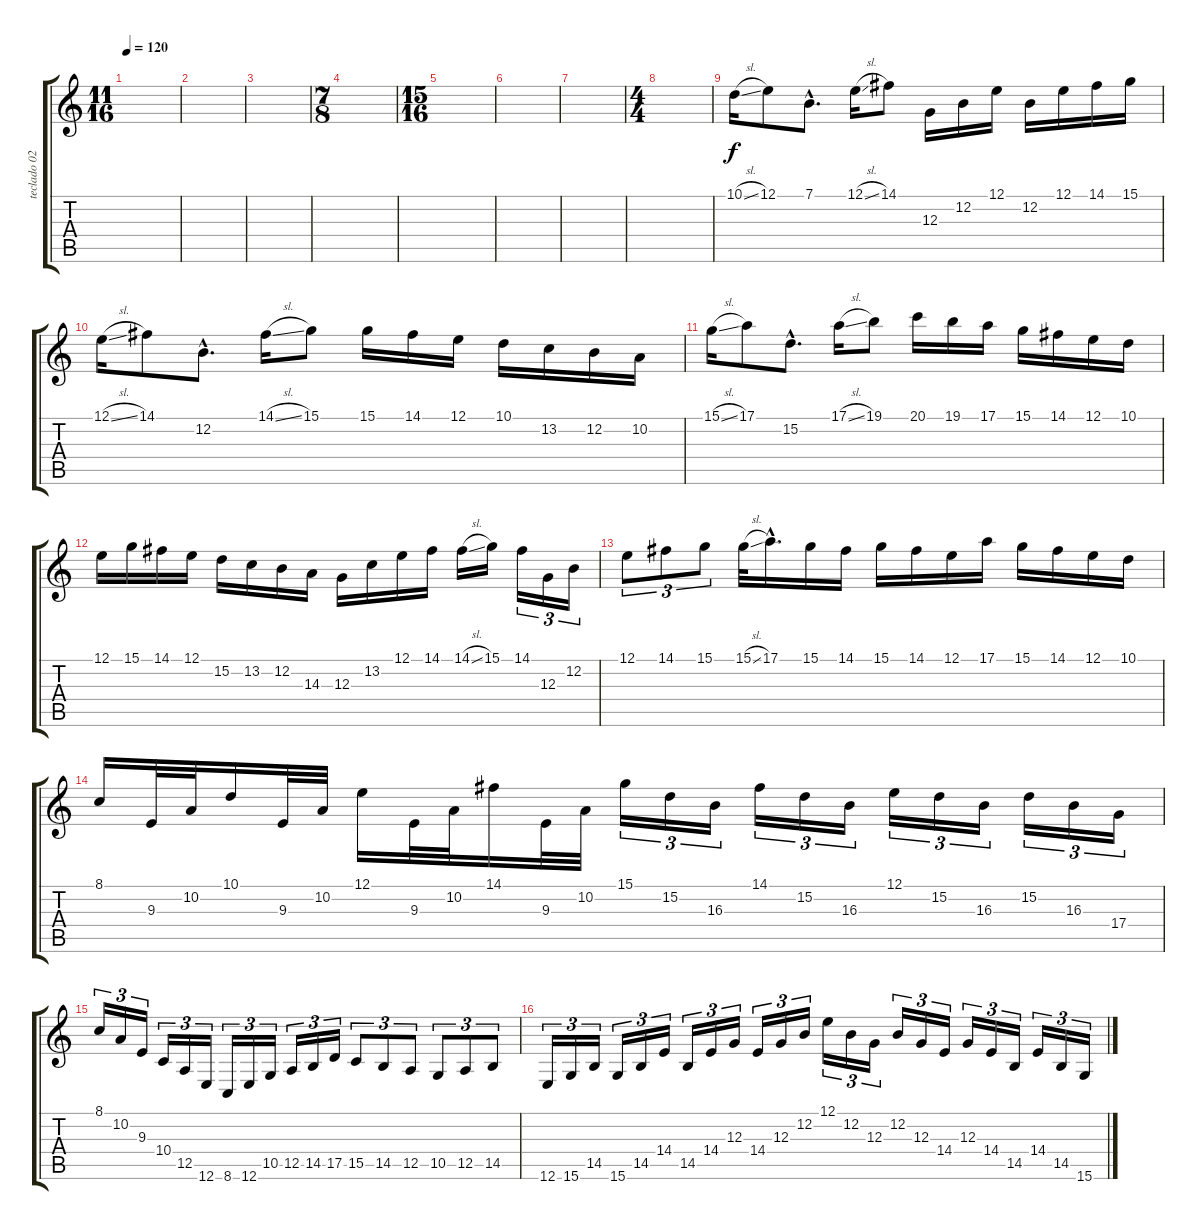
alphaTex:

\track ("teclado 02" "teclado 02") {instrument lead8bassandlead}
\staff {score tabs}
\tuning (E4 B3 G3 D3 A2 E2) {hide}
\ts (11 16)
\tempo 120
\clef g2
\ks c
|
|
|
\ts (7 8)
|
\ts (15 16)
|
|
|
\ts (4 4)
|
10.1{sl}.16{volume 14 instrument lead8bassandlead} 12.1.8 7.1{hac}.8{d} 12.1{sl}.16 14.1.8 12.3.16 12.2.16 12.1.16 12.2.16 12.1.16 14.1.16 15.1.16 |
12.1{sl}.16 14.1.8 12.2{hac}.8{d} 14.1{sl}.16 15.1.8 15.1.16 14.1.16 12.1.16 10.1.16 13.2.16 12.2.16 10.2.16 |
15.1{sl}.16 17.1.8 15.2{hac}.8{d} 17.1{sl}.16 19.1.8 20.1.16 19.1.16 17.1.16 15.1.16 14.1.16 12.1.16 10.1.16 |
12.1.16 15.1.16 14.1.16 12.1.16 15.2.16 13.2.16 12.2.16 14.3.16 12.3.16 13.2.16 12.1.16 14.1.16 14.1{sl}.16 15.1.16 14.1.16{tu (3 2)} 12.3.16{tu (3 2)} 12.2.16{tu (3 2)} |
12.1.8{tu (3 2)} 14.1.8{tu (3 2)} 15.1.8{tu (3 2)} 15.1{sl}.32 17.1{hac}.16{d} 15.1.16 14.1.16 15.1.16 14.1.16 12.1.16 17.1.16 15.1.16 14.1.16 12.1.16 10.1.16 |
8.1.16 9.3.32 10.2.32 10.1.16 9.3.32 10.2.32 12.1.16 9.3.32 10.2.32 14.1.16 9.3.32 10.2.32 15.1.16{tu (3 2)} 15.2.16{tu (3 2)} 16.3.16{tu (3 2)} 14.1.16{tu (3 2)} 15.2.16{tu (3 2)} 16.3.16{tu (3 2)} 12.1.16{tu (3 2)} 15.2.16{tu (3 2)} 16.3.16{tu (3 2)} 15.2.16{tu (3 2)} 16.3.16{tu (3 2)} 17.4.16{tu (3 2)} |
8.1.16{tu (3 2)} 10.2.16{tu (3 2)} 9.3.16{tu (3 2)} 10.4.16{tu (3 2)} 12.5.16{tu (3 2)} 12.6.16{tu (3 2)} 8.6.16{tu (3 2)} 12.6.16{tu (3 2)} 10.5.16{tu (3 2)} 12.5.16{tu (3 2)} 14.5.16{tu (3 2)} 17.5.16{tu (3 2)} 15.5.8{tu (3 2)} 14.5.8{tu (3 2)} 12.5.8{tu (3 2)} 10.5.8{tu (3 2)} 12.5.8{tu (3 2)} 14.5.8{tu (3 2)} |
12.6.16{tu (3 2)} 15.6.16{tu (3 2)} 14.5.16{tu (3 2)} 15.6.16{tu (3 2)} 14.5.16{tu (3 2)} 14.4.16{tu (3 2)} 14.5.16{tu (3 2)} 14.4.16{tu (3 2)} 12.3.16{tu (3 2)} 14.4.16{tu (3 2)} 12.3.16{tu (3 2)} 12.2.16{tu (3 2)} 12.1.16{tu (3 2)} 12.2.16{tu (3 2)} 12.3.16{tu (3 2)} 12.2.16{tu (3 2)} 12.3.16{tu (3 2)} 14.4.16{tu (3 2)} 12.3.16{tu (3 2)} 14.4.16{tu (3 2)} 14.5.16{tu (3 2)} 14.4.16{tu (3 2)} 14.5.16{tu (3 2)} 15.6.16{tu (3 2)}
